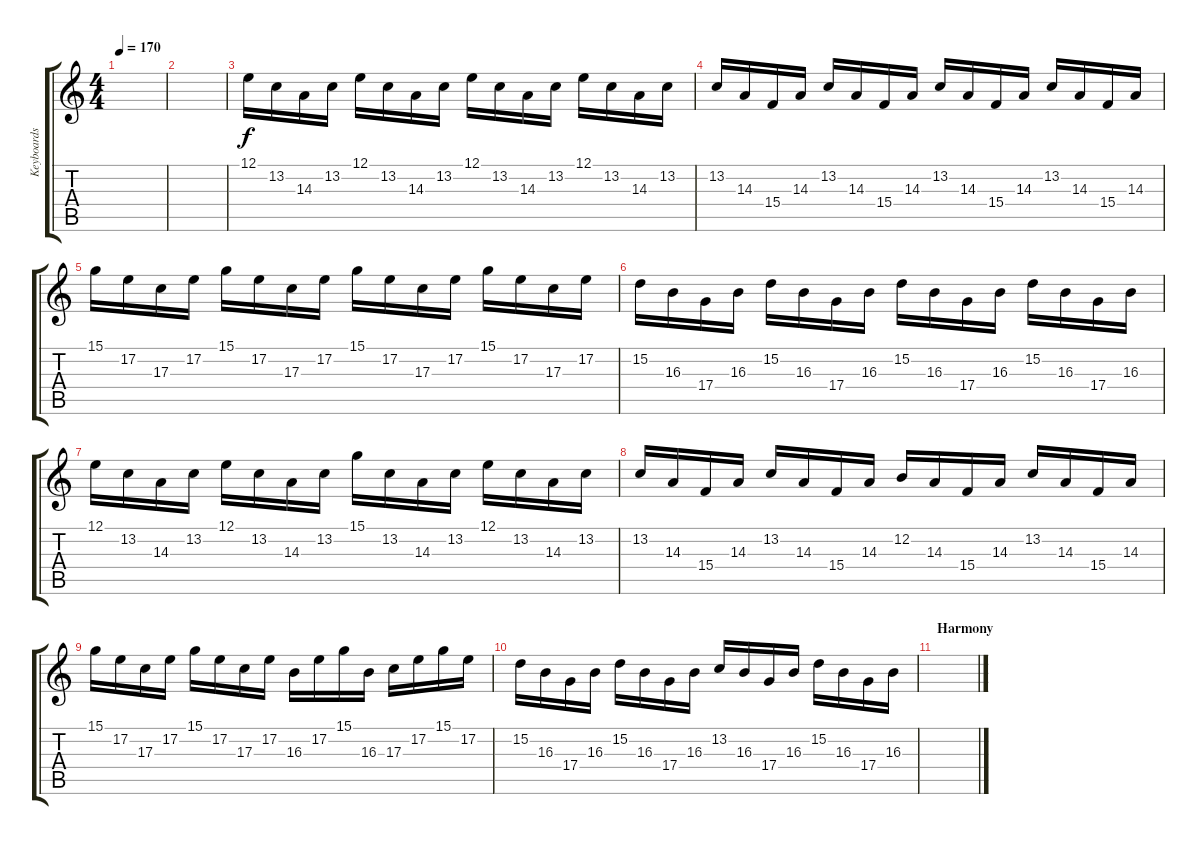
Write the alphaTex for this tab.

\track ("Keyboards" "Keyboards") {instrument pad1newage}
\staff {score tabs}
\tuning (E4 B3 G3 D3 A2 E2) {hide}
\ts (4 4)
\tempo 170
\clef g2
\ks c
|
|
12.1.16 13.2.16 14.3.16 13.2.16 12.1.16 13.2.16 14.3.16 13.2.16 12.1.16 13.2.16 14.3.16 13.2.16 12.1.16 13.2.16 14.3.16 13.2.16 |
13.2.16 14.3.16 15.4.16 14.3.16 13.2.16 14.3.16 15.4.16 14.3.16 13.2.16 14.3.16 15.4.16 14.3.16 13.2.16 14.3.16 15.4.16 14.3.16 |
15.1.16 17.2.16 17.3.16 17.2.16 15.1.16 17.2.16 17.3.16 17.2.16 15.1.16 17.2.16 17.3.16 17.2.16 15.1.16 17.2.16 17.3.16 17.2.16 |
15.2.16 16.3.16 17.4.16 16.3.16 15.2.16 16.3.16 17.4.16 16.3.16 15.2.16 16.3.16 17.4.16 16.3.16 15.2.16 16.3.16 17.4.16 16.3.16 |
12.1.16 13.2.16 14.3.16 13.2.16 12.1.16 13.2.16 14.3.16 13.2.16 15.1.16 13.2.16 14.3.16 13.2.16 12.1.16 13.2.16 14.3.16 13.2.16 |
13.2.16 14.3.16 15.4.16 14.3.16 13.2.16 14.3.16 15.4.16 14.3.16 12.2.16 14.3.16 15.4.16 14.3.16 13.2.16 14.3.16 15.4.16 14.3.16 |
15.1.16 17.2.16 17.3.16 17.2.16 15.1.16 17.2.16 17.3.16 17.2.16 16.3.16 17.2.16 15.1.16 16.3.16 17.3.16 17.2.16 15.1.16 17.2.16 |
15.2.16 16.3.16 17.4.16 16.3.16 15.2.16 16.3.16 17.4.16 16.3.16 13.2.16 16.3.16 17.4.16 16.3.16 15.2.16 16.3.16 17.4.16 16.3.16 |
\section ("" "Harmony")
